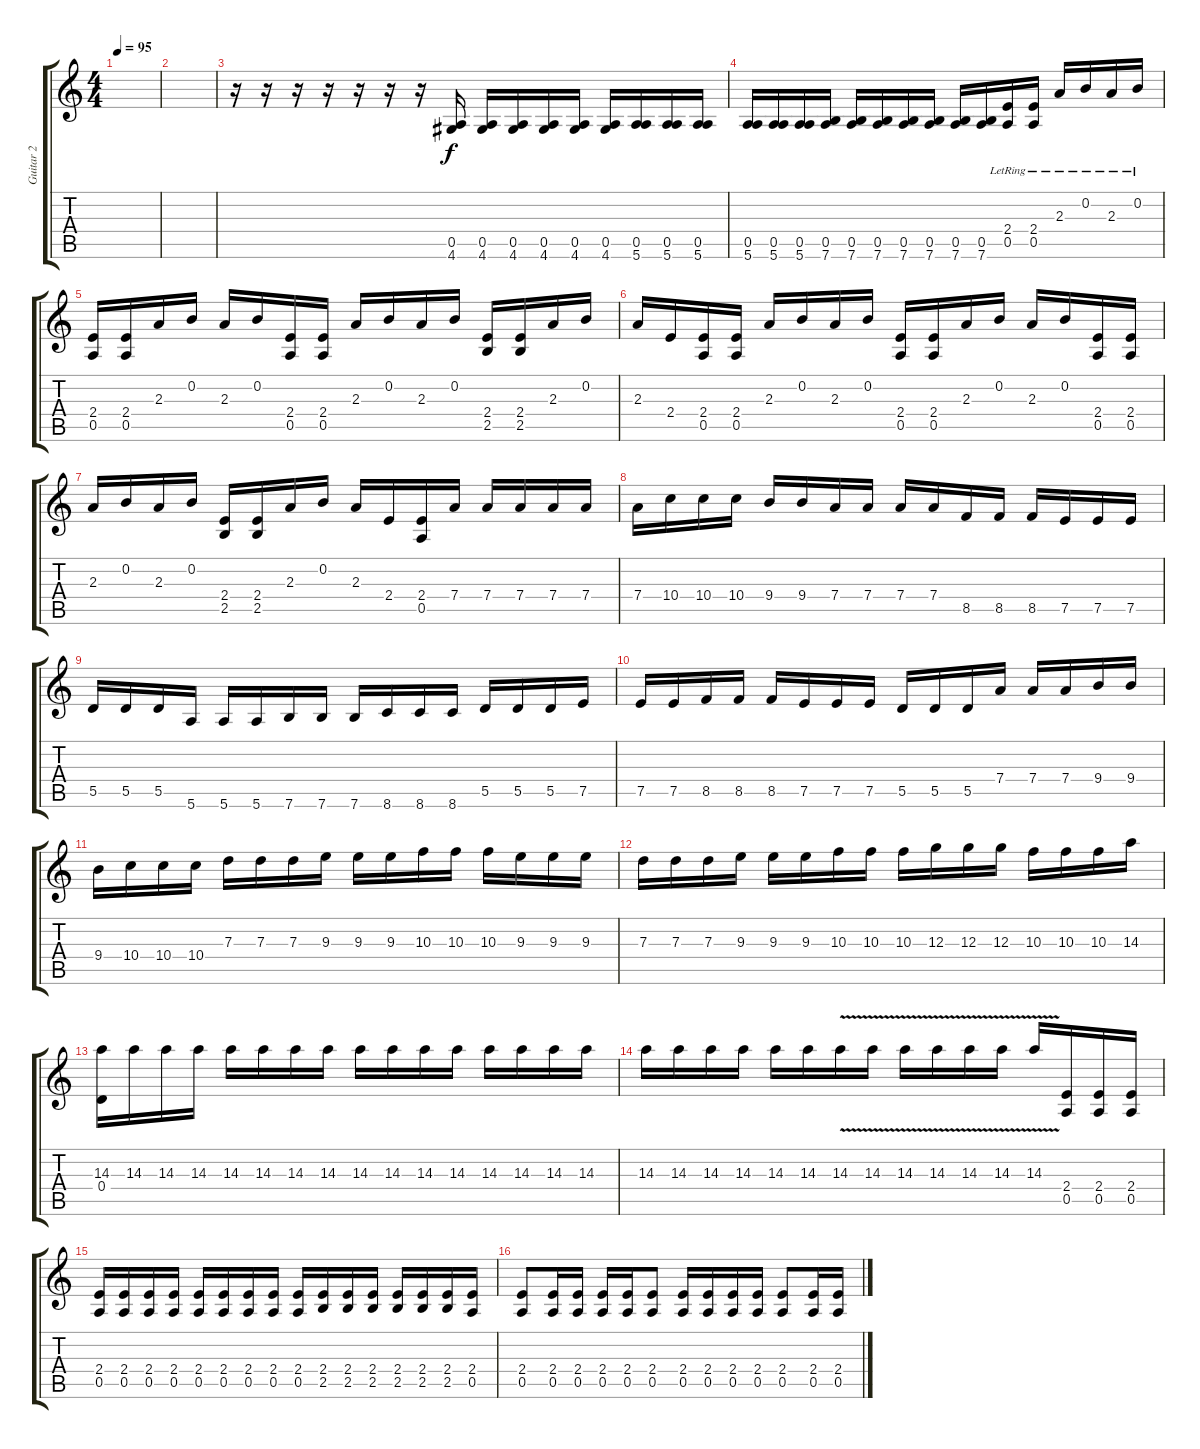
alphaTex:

\track ("Guitar 2" "Guitar 2") {instrument distortionguitar}
\staff {score tabs}
\tuning (E4 B3 G3 D3 A2 E2) {hide}
\ts (4 4)
\tempo 95
\clef g2
\ks c
|
|
r.16 r.16 r.16 r.16 r.16 r.16 r.16 (0.5 4.6).16 (0.5 4.6).16 (0.5 4.6).16 (0.5 4.6).16 (0.5 4.6).16 (0.5 4.6).16 (0.5 5.6).16 (0.5 5.6).16 (0.5 5.6).16 |
(0.5 5.6).16 (0.5 5.6).16 (0.5 5.6).16 (0.5 7.6).16 (0.5 7.6).16 (0.5 7.6).16 (0.5 7.6).16 (0.5 7.6).16 (0.5 7.6).16 (0.5 7.6).16 (2.4{lr} 0.5{lr}).16 (2.4{lr} 0.5{lr}).16 2.3{lr}.16 0.2{lr}.16 2.3{lr}.16 0.2{lr}.16 |
(2.4 0.5).16 (2.4 0.5).16 2.3.16 0.2.16 2.3.16 0.2.16 (2.4 0.5).16 (2.4 0.5).16 2.3.16 0.2.16 2.3.16 0.2.16 (2.4 2.5).16 (2.4 2.5).16 2.3.16 0.2.16 |
2.3.16 2.4.16 (2.4 0.5).16 (2.4 0.5).16 2.3.16 0.2.16 2.3.16 0.2.16 (2.4 0.5).16 (2.4 0.5).16 2.3.16 0.2.16 2.3.16 0.2.16 (2.4 0.5).16 (2.4 0.5).16 |
2.3.16 0.2.16 2.3.16 0.2.16 (2.4 2.5).16 (2.4 2.5).16 2.3.16 0.2.16 2.3.16 2.4.16 (2.4 0.5).16 7.4.16 7.4.16 7.4.16 7.4.16 7.4.16 |
7.4.16 10.4.16 10.4.16 10.4.16 9.4.16 9.4.16 7.4.16 7.4.16 7.4.16 7.4.16 8.5.16 8.5.16 8.5.16 7.5.16 7.5.16 7.5.16 |
5.5.16 5.5.16 5.5.16 5.6.16 5.6.16 5.6.16 7.6.16 7.6.16 7.6.16 8.6.16 8.6.16 8.6.16 5.5.16 5.5.16 5.5.16 7.5.16 |
7.5.16 7.5.16 8.5.16 8.5.16 8.5.16 7.5.16 7.5.16 7.5.16 5.5.16 5.5.16 5.5.16 7.4.16 7.4.16 7.4.16 9.4.16 9.4.16 |
9.4.16 10.4.16 10.4.16 10.4.16 7.3.16 7.3.16 7.3.16 9.3.16 9.3.16 9.3.16 10.3.16 10.3.16 10.3.16 9.3.16 9.3.16 9.3.16 |
7.3.16 7.3.16 7.3.16 9.3.16 9.3.16 9.3.16 10.3.16 10.3.16 10.3.16 12.3.16 12.3.16 12.3.16 10.3.16 10.3.16 10.3.16 14.3.16 |
(14.3 0.4).16 14.3.16 14.3.16 14.3.16 14.3.16 14.3.16 14.3.16 14.3.16 14.3.16 14.3.16 14.3.16 14.3.16 14.3.16 14.3.16 14.3.16 14.3.16 |
14.3.16 14.3.16 14.3.16 14.3.16 14.3.16 14.3.16 14.3{v}.16 14.3{v}.16 14.3{v}.16 14.3{v}.16 14.3{v}.16 14.3{v}.16 14.3{v}.16 (2.4 0.5).16 (2.4 0.5).16 (2.4 0.5).16 |
(2.4 0.5).16 (2.4 0.5).16 (2.4 0.5).16 (2.4 0.5).16 (2.4 0.5).16 (2.4 0.5).16 (2.4 0.5).16 (2.4 0.5).16 (2.4 0.5).16 (2.4 2.5).16 (2.4 2.5).16 (2.4 2.5).16 (2.4 2.5).16 (2.4 2.5).16 (2.4 2.5).16 (2.4 0.5).16 |
(2.4 0.5).8 (2.4 0.5).16 (2.4 0.5).16 (2.4 0.5).16 (2.4 0.5).16 (2.4 0.5).8 (2.4 0.5).16 (2.4 0.5).16 (2.4 0.5).16 (2.4 0.5).16 (2.4 0.5).8 (2.4 0.5).16 (2.4 0.5).16
